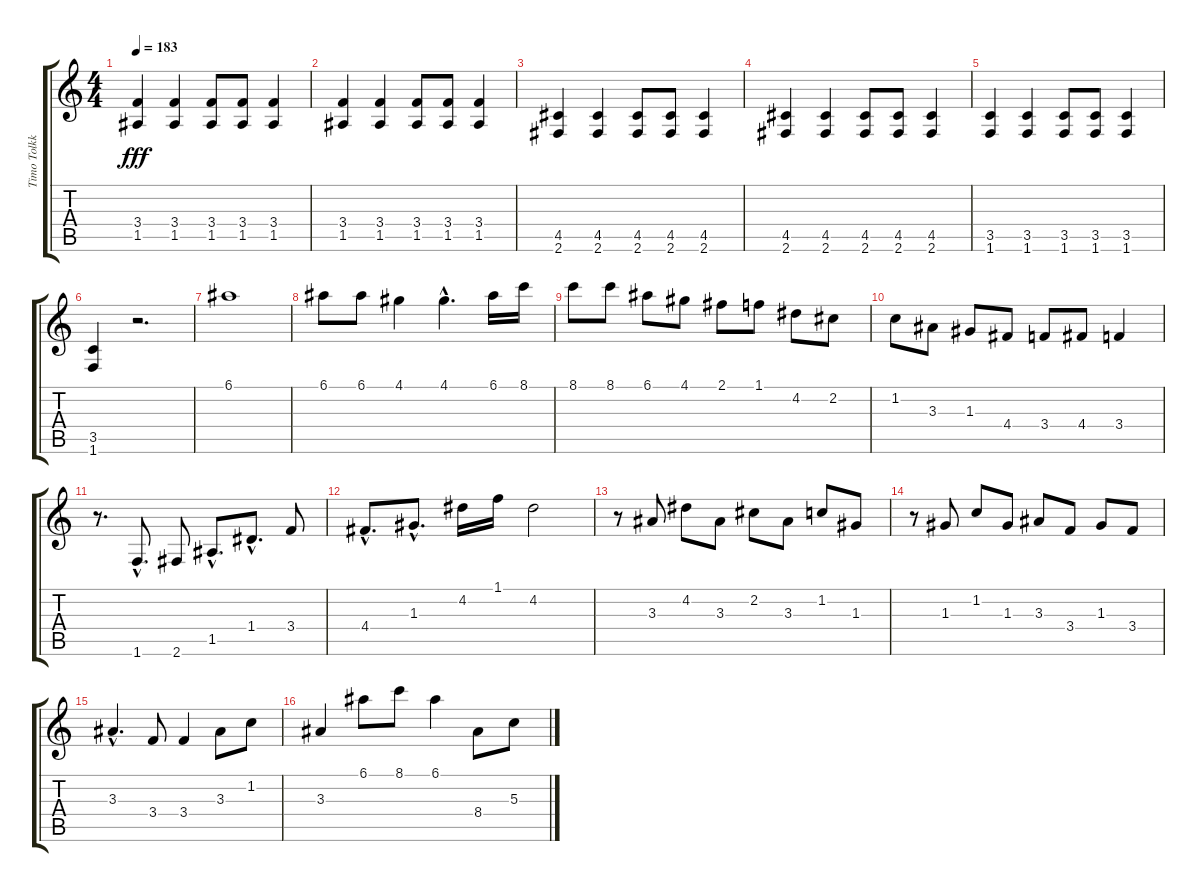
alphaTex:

\track ("Timo Tolkki" "Timo Tolkk") {instrument distortionguitar}
\staff {score tabs}
\tuning (E4 B3 G3 D3 A2 E2) {hide}
\ts (4 4)
\tempo 183
\clef g2
\ks c
(3.4 1.5).4{dy fff} (3.4 1.5).4 (3.4 1.5).8 (3.4 1.5).8 (3.4 1.5).4 |
(3.4 1.5).4 (3.4 1.5).4 (3.4 1.5).8 (3.4 1.5).8 (3.4 1.5).4 |
(4.5 2.6).4 (4.5 2.6).4 (4.5 2.6).8 (4.5 2.6).8 (4.5 2.6).4 |
(4.5 2.6).4 (4.5 2.6).4 (4.5 2.6).8 (4.5 2.6).8 (4.5 2.6).4 |
(3.5 1.6).4 (3.5 1.6).4 (3.5 1.6).8 (3.5 1.6).8 (3.5 1.6).4 |
(3.5 1.6).4 r.2{d} |
6.1.1 |
6.1.8 6.1.8 4.1.4 4.1{hac}.4{d} 6.1.16 8.1.16 |
8.1.8 8.1.8 6.1.8 4.1.8 2.1.8 1.1.8 4.2.8 2.2.8 |
1.2.8 3.3.8 1.3.8 4.4.8 3.4.8 4.4.8 3.4.4 |
r.8{d} 1.6{hac}.8{d} 2.6.8 1.5{hac}.8{d} 1.4{hac}.8{d} 3.4.8 |
4.4{hac}.8{d} 1.3{hac}.8{d} 4.2.16 1.1.16 4.2.2 |
r.8 3.3.8 4.2.8 3.3.8 2.2.8 3.3.8 1.2.8 1.3.8 |
r.8 1.3.8 1.2.8 1.3.8 3.3.8 3.4.8 1.3.8 3.4.8 |
3.3{hac}.4{d} 3.4.8 3.4.4 3.3.8 1.2.8 |
3.3.4 6.1.8 8.1.8 6.1.4 8.4.8 5.3.8
